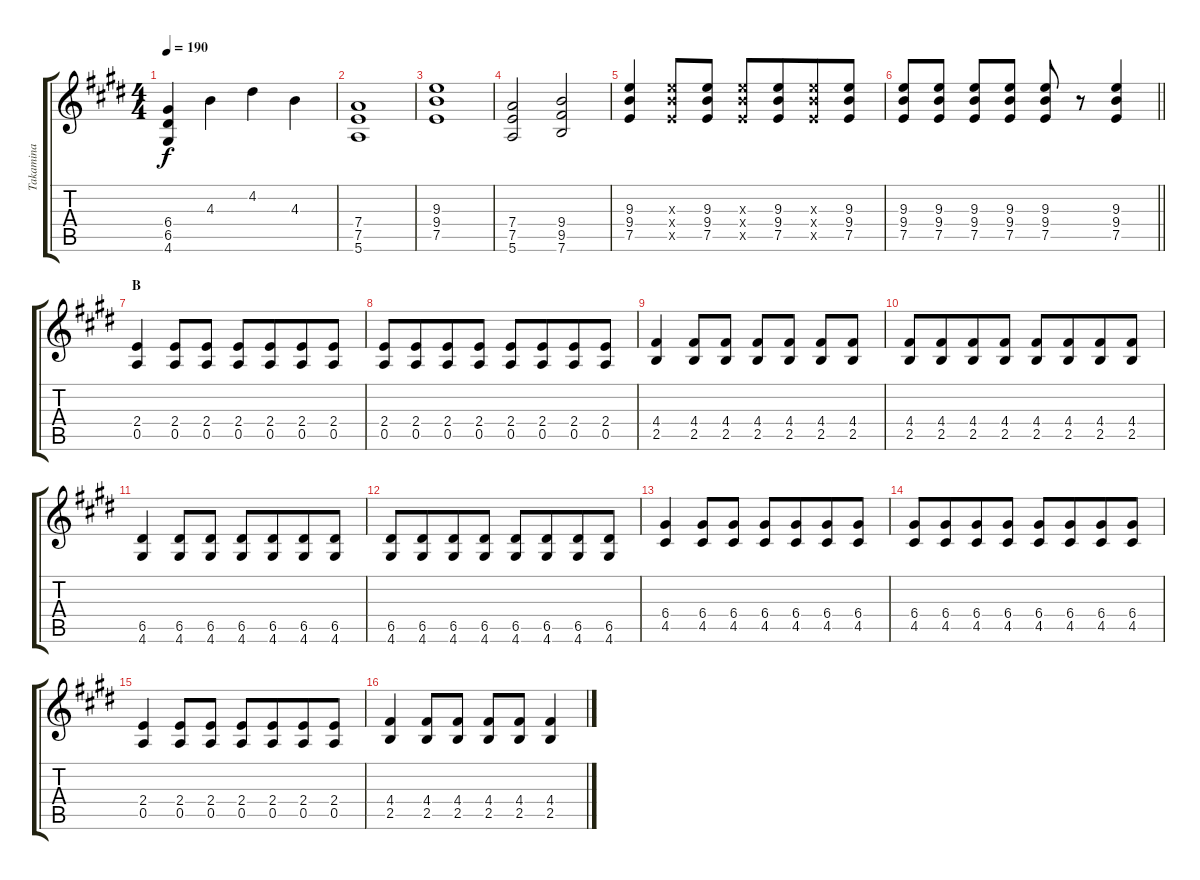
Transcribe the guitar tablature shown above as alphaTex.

\track ("Takamina" "Takamina") {instrument distortionguitar}
\staff {score tabs}
\tuning (E4 B3 G3 D3 A2 E2) {hide}
\ts (4 4)
\tempo 190
\clef g2
\ks e
(6.4 6.5 4.6).4{dy f} 4.3.4 4.2.4 4.3.4 |
(7.4 7.5 5.6).1 |
(9.3 9.4 7.5).1 |
(7.4 7.5 5.6).2 (9.4 9.5 7.6).2 |
(9.3 9.4 7.5).4 (9.3{x} 9.4{x} 7.5{x}).8 (9.3 9.4 7.5).8 (9.3{x} 9.4{x} 7.5{x}).8 (9.3 9.4 7.5).8{beam merge} (9.3{x} 9.4{x} 7.5{x}).8 (9.3 9.4 7.5).8 |
\barLineRight lightlight
(9.3 9.4 7.5).8 (9.3 9.4 7.5).8 (9.3 9.4 7.5).8 (9.3 9.4 7.5).8 (9.3 9.4 7.5).8 r.8 (9.3 9.4 7.5).4 |
\section ("" "B")
(2.4 0.5).4 (2.4 0.5).8 (2.4 0.5).8 (2.4 0.5).8 (2.4 0.5).8{beam merge} (2.4 0.5).8 (2.4 0.5).8 |
(2.4 0.5).8 (2.4 0.5).8{beam merge} (2.4 0.5).8 (2.4 0.5).8 (2.4 0.5).8{beam merge} (2.4 0.5).8{beam merge} (2.4 0.5).8 (2.4 0.5).8 |
(4.4 2.5).4 (4.4 2.5).8{beam merge} (4.4 2.5).8 (4.4 2.5).8 (4.4 2.5).8 (4.4 2.5).8{beam merge} (4.4 2.5).8 |
(4.4 2.5).8 (4.4 2.5).8{beam merge} (4.4 2.5).8 (4.4 2.5).8 (4.4 2.5).8 (4.4 2.5).8{beam merge} (4.4 2.5).8 (4.4 2.5).8 |
(6.5 4.6).4 (6.5 4.6).8 (6.5 4.6).8 (6.5 4.6).8 (6.5 4.6).8{beam merge} (6.5 4.6).8 (6.5 4.6).8 |
(6.5 4.6).8 (6.5 4.6).8{beam merge} (6.5 4.6).8 (6.5 4.6).8 (6.5 4.6).8 (6.5 4.6).8{beam merge} (6.5 4.6).8 (6.5 4.6).8 |
(6.4 4.5).4 (6.4 4.5).8{beam merge} (6.4 4.5).8 (6.4 4.5).8 (6.4 4.5).8{beam merge} (6.4 4.5).8{beam merge} (6.4 4.5).8 |
(6.4 4.5).8 (6.4 4.5).8{beam merge} (6.4 4.5).8 (6.4 4.5).8 (6.4 4.5).8 (6.4 4.5).8{beam merge} (6.4 4.5).8 (6.4 4.5).8 |
(2.4 0.5).4 (2.4 0.5).8{beam merge} (2.4 0.5).8 (2.4 0.5).8 (2.4 0.5).8{beam merge} (2.4 0.5).8{beam merge} (2.4 0.5).8 |
(4.4 2.5).4 (4.4 2.5).8 (4.4 2.5).8 (4.4 2.5).8 (4.4 2.5).8 (4.4 2.5).4
